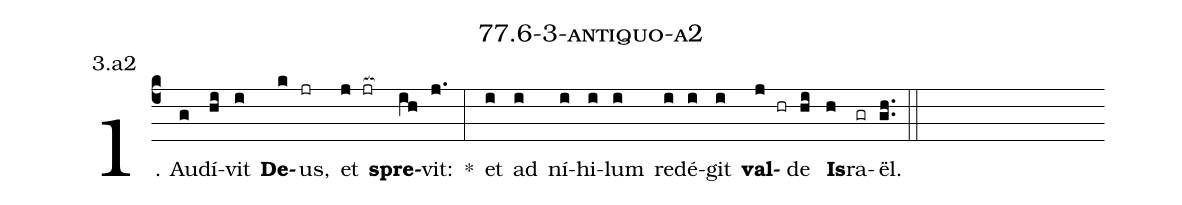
name: 77.6-3-antiquo-a2;
annotation: 3.a2;
%%
(c4)1. Au(g)dí(hi)vit(i) <b>De</b>(k)us,(jr) et(j jr[ocb:1{]) <b>spre</b>(ih[ocb:0}])vit:(j.) *(:) et(i) ad(i) ní(i)hi(i)lum(i) red(i)é(i)git(i) <b>val</b>(j hr)de(hi) <b>Is</b>(h)ra(gr)ël.(gh..) (::)


%E(i) u(i) o(j) u(hi) a(h) e.(gh..) (::)
